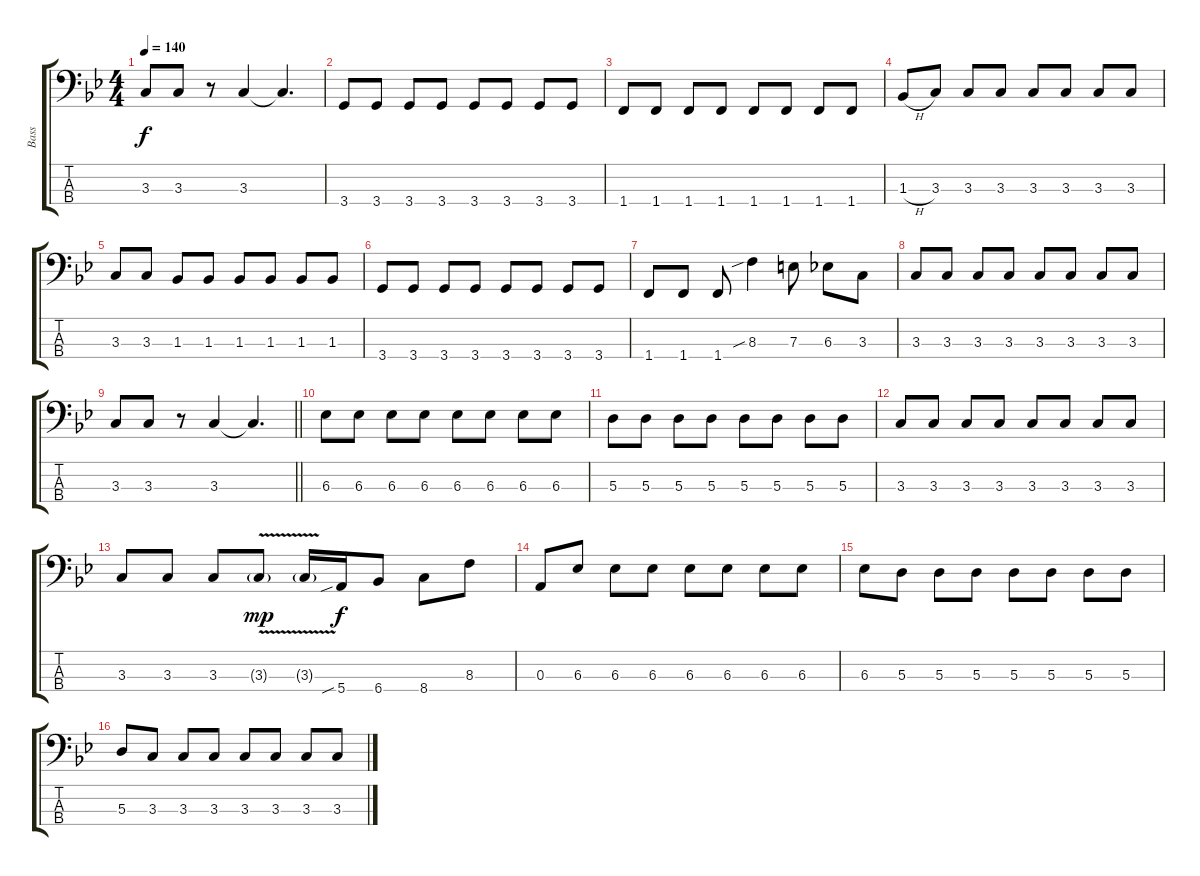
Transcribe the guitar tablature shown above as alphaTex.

\track ("Bass" "Bass") {instrument electricbassfinger}
\staff {score tabs}
\tuning (G2 D2 A1 E1) {hide}
\ts (4 4)
\tempo 140
\clef f4
\ks bb
3.3.8{dy f} 3.3.8 r.8 3.3.4 3.3{t}.4{d} |
3.4.8 3.4.8 3.4.8 3.4.8 3.4.8 3.4.8 3.4.8 3.4.8 |
1.4.8 1.4.8 1.4.8 1.4.8 1.4.8 1.4.8 1.4.8 1.4.8 |
1.3{h}.8 3.3.8 3.3.8 3.3.8 3.3.8 3.3.8 3.3.8 3.3.8 |
3.3.8 3.3.8 1.3.8 1.3.8 1.3.8 1.3.8 1.3.8 1.3.8 |
3.4.8 3.4.8 3.4.8 3.4.8 3.4.8 3.4.8 3.4.8 3.4.8 |
1.4.8 1.4.8 1.4.8 8.3{sib}.4 7.3.8 6.3.8 3.3.8 |
3.3.8 3.3.8 3.3.8 3.3.8 3.3.8 3.3.8 3.3.8 3.3.8 |
\barLineRight lightlight
3.3.8 3.3.8 r.8 3.3.4 3.3{t}.4{d} |
6.3.8 6.3.8 6.3.8 6.3.8 6.3.8 6.3.8 6.3.8 6.3.8 |
5.3.8 5.3.8 5.3.8 5.3.8 5.3.8 5.3.8 5.3.8 5.3.8 |
3.3.8 3.3.8 3.3.8 3.3.8 3.3.8 3.3.8 3.3.8 3.3.8 |
3.3.8 3.3.8 3.3.8 3.3{v g}.8{dy mp} 3.3{v g}.16 5.4{sib}.16{dy f} 6.4.8 8.4.8 8.3.8 |
0.3.8 6.3.8 6.3.8 6.3.8 6.3.8 6.3.8 6.3.8 6.3.8 |
6.3.8 5.3.8 5.3.8 5.3.8 5.3.8 5.3.8 5.3.8 5.3.8 |
5.3.8 3.3.8 3.3.8 3.3.8 3.3.8 3.3.8 3.3.8 3.3.8
